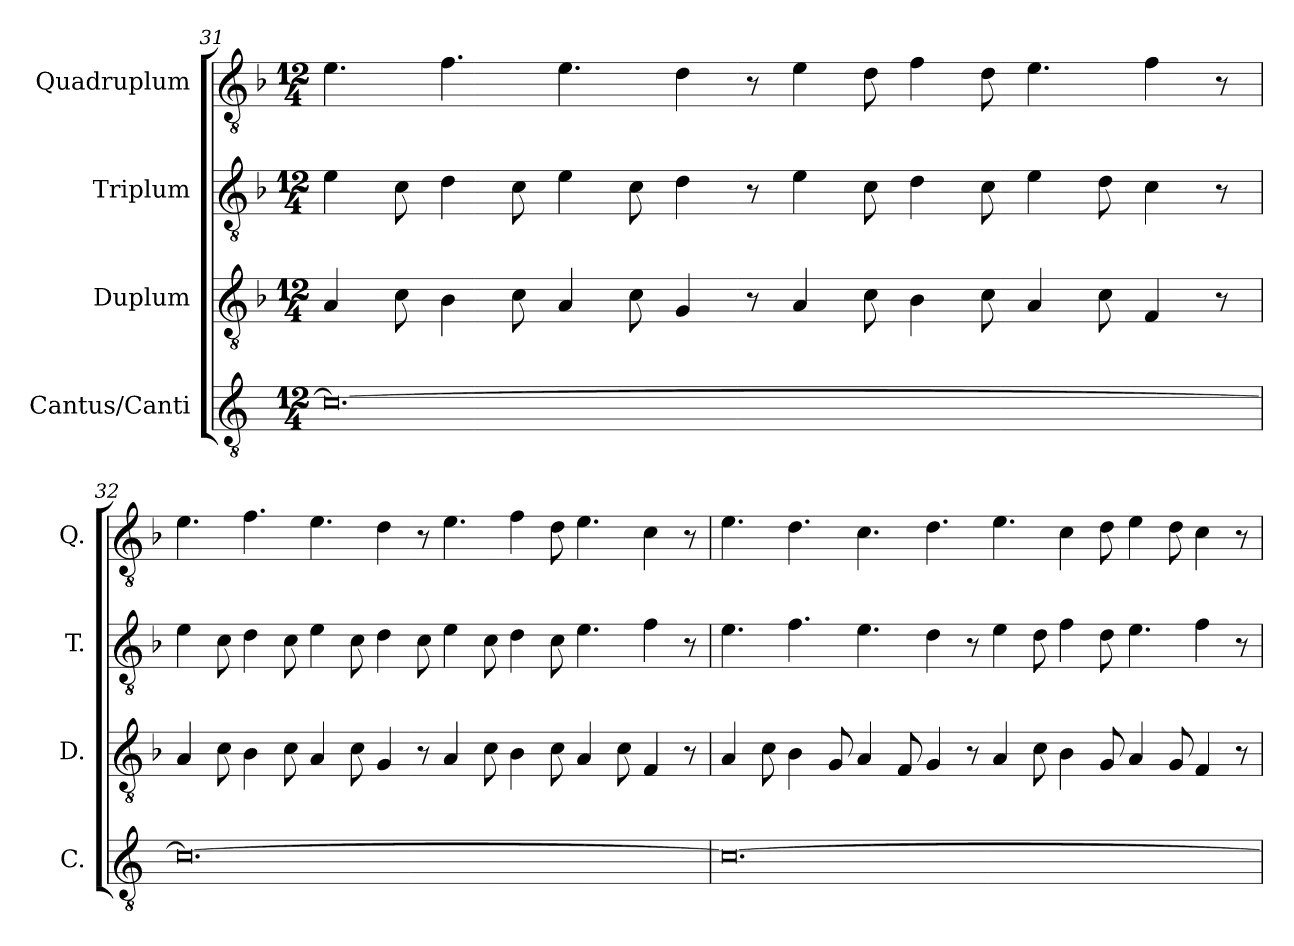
**kern	**kern	**kern	**kern
*part4	*part3	*part2	*part1
*staff4	*staff3	*staff2	*staff1
*I"Cantus/Canti	*I"Duplum	*I"Triplum	*I"Quadruplum
*I'C.	*I'D.	*I'T.	*I'Q.
!!LO:PB:g=z
*clefGv2	*clefGv2	*clefGv2	*clefGv2
*k[]	*k[b-]	*k[b-]	*k[b-]
*M12/4	*M12/4	*M12/4	*M12/4
=31	=31	=31	=31
0.c_	4A/	4e\	4.e\
.	8c\	8c\	.
.	4B-\	4d\	4.f\
.	8c\	8c\	.
.	4A/	4e\	4.e\
.	8c\	8c\	.
.	4G/	4d\	4d\
.	8r	8r	8r
.	4A/	4e\	4e\
.	8c\	8c\	8d\
.	4B-\	4d\	4f\
.	8c\	8c\	8d\
.	4A/	4e\	4.e\
.	8c\	8d\	.
.	4F/	4c\	4f\
.	8r	8r	8r
=32	=32	=32	=32
0.c_	4A/	4e\	4.e\
.	8c\	8c\	.
.	4B-\	4d\	4.f\
.	8c\	8c\	.
.	4A/	4e\	4.e\
.	8c\	8c\	.
.	4G/	4d\	4d\
.	8r	8c\	8r
.	4A/	4e\	4.e\
.	8c\	8c\	.
.	4B-\	4d\	4f\
.	8c\	8c\	8d\
.	4A/	4.e\	4.e\
.	8c\	.	.
.	4F/	4f\	4c\
.	8r	8r	8r
=33	=33	=33	=33
0.c_	4A/	4.e\	4.e\
.	8c\	.	.
.	4B-\	4.f\	4.d\
.	8G/	.	.
.	4A/	4.e\	4.c\
.	8F/	.	.
.	4G/	4d\	4.d\
.	8r	8r	.
.	4A/	4e\	4.e\
.	8c\	8d\	.
.	4B-\	4f\	4c\
.	8G/	8d\	8d\
.	4A/	4.e\	4e\
.	8G/	.	8d\
.	4F/	4f\	4c\
.	8r	8r	8r
=	=	=	=
*-	*-	*-	*-
